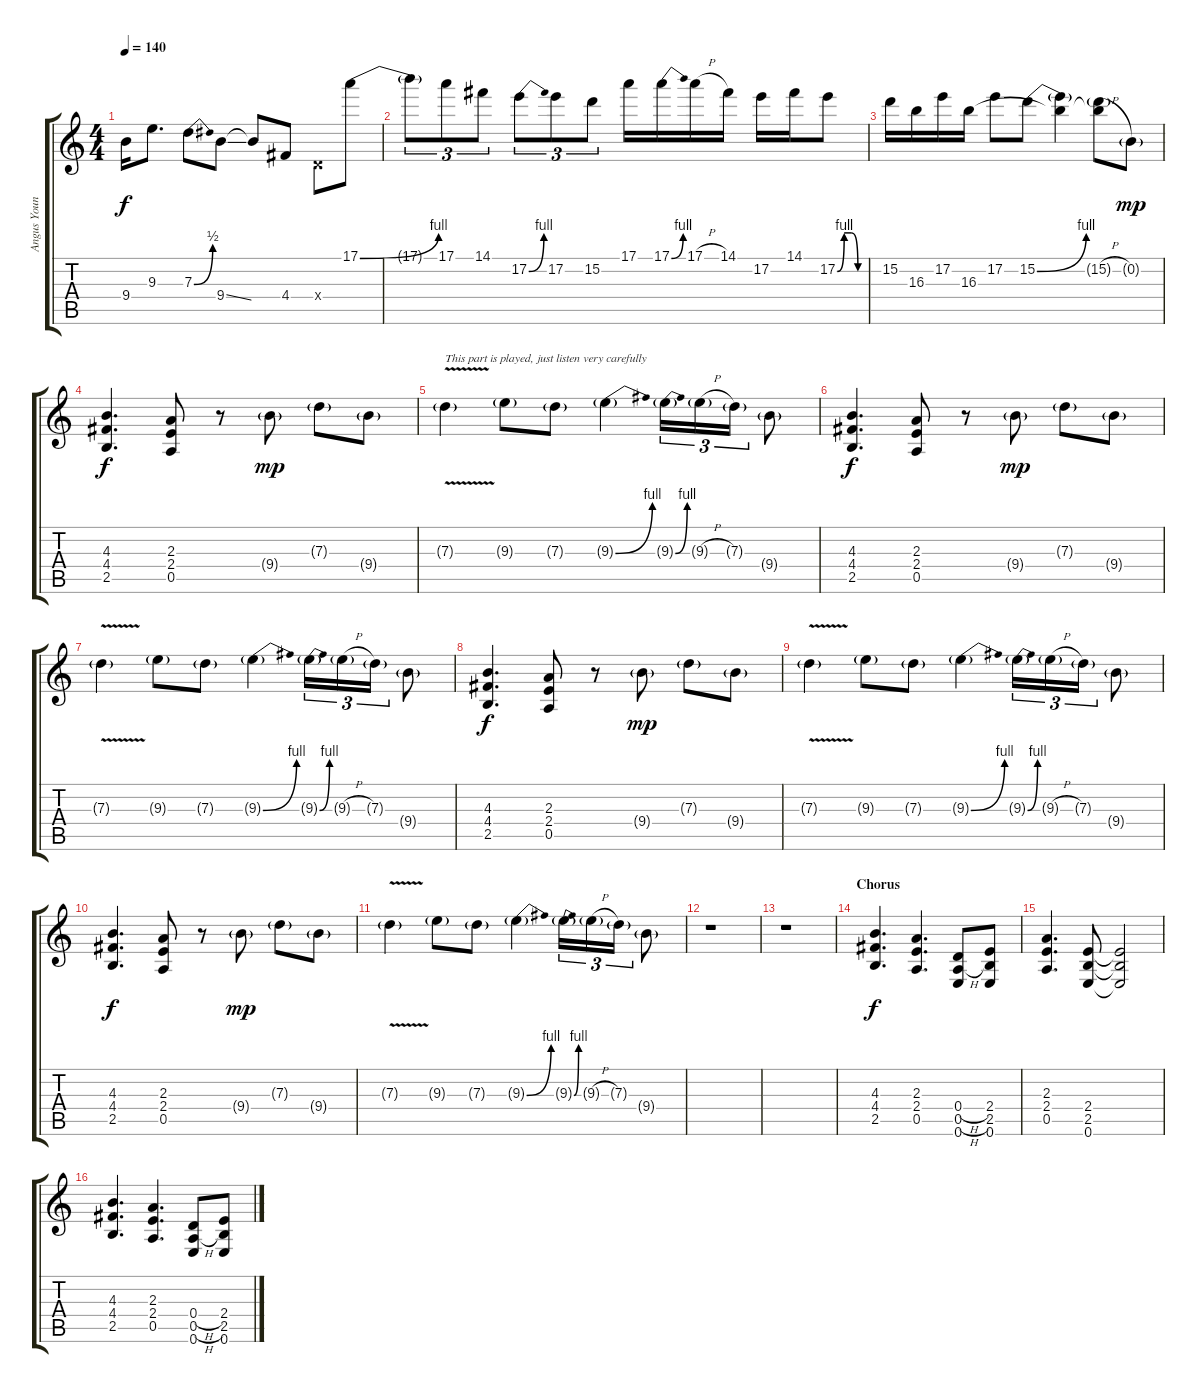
\track ("Angus Young - Lead Guitar" "Angus Youn") {instrument distortionguitar}
\staff {score tabs}
\tuning (E4 B3 G3 D3 A2 E2) {hide}
\ts (4 4)
\tempo 140
\clef g2
\ks c
9.4.16{dy f} 9.3.8{d} 7.3{be (bend 0 0 60 2)}.8 9.4{ss}.8 9.4{t}.8 4.4.8 0.4{x}.8 17.1{be (bend 0 0 60 4)}.8 |
17.1{t}.8{tu (3 2)} 17.1.8{tu (3 2)} 14.1.8{tu (3 2)} 17.2{be (bend 0 0 60 4)}.8{tu (3 2)} 17.2.8{tu (3 2)} 15.2.8{tu (3 2)} 17.1.16 17.1{be (bend 0 0 60 4)}.16 17.1{h}.16 14.1.16 17.2.16 14.1.16 17.2{be (custom 0 0 15 4 30 4 45 0 60 0)}.8 |
15.2.16 16.3.16 17.2.16 16.3.16 17.2.8 15.2{be (bend 0 0 60 4)}.8 (15.2{t} 16.3{t}).4 (15.2{h g} 16.3{t}).8 0.2{g}.8{dy mp} |
(4.3 4.4 2.5).4{d dy f} (2.3 2.4 0.5).8 r.8 9.4{g}.8{dy mp} 7.3{g}.8 9.4{g}.8 |
7.3{v g}.4{txt "This part is played, just listen very carefully"} 9.3{g}.8 7.3{g}.8 9.3{be (bend 0 0 60 4) g}.4 9.3{be (bend 0 0 60 4) g}.16{tu (3 2)} 9.3{h g}.16{tu (3 2)} 7.3{g}.16{tu (3 2)} 9.4{g}.8 |
(4.3 4.4 2.5).4{d dy f} (2.3 2.4 0.5).8 r.8 9.4{g}.8{dy mp} 7.3{g}.8 9.4{g}.8 |
7.3{v g}.4 9.3{g}.8 7.3{g}.8 9.3{be (bend 0 0 60 4) g}.4 9.3{be (bend 0 0 60 4) g}.16{tu (3 2)} 9.3{h g}.16{tu (3 2)} 7.3{g}.16{tu (3 2)} 9.4{g}.8 |
(4.3 4.4 2.5).4{d dy f} (2.3 2.4 0.5).8 r.8 9.4{g}.8{dy mp} 7.3{g}.8 9.4{g}.8 |
7.3{v g}.4 9.3{g}.8 7.3{g}.8 9.3{be (bend 0 0 60 4) g}.4 9.3{be (bend 0 0 60 4) g}.16{tu (3 2)} 9.3{h g}.16{tu (3 2)} 7.3{g}.16{tu (3 2)} 9.4{g}.8 |
(4.3 4.4 2.5).4{d dy f} (2.3 2.4 0.5).8 r.8 9.4{g}.8{dy mp} 7.3{g}.8 9.4{g}.8 |
7.3{v g}.4 9.3{g}.8 7.3{g}.8 9.3{be (bend 0 0 60 4) g}.4 9.3{be (bend 0 0 60 4) g}.16{tu (3 2)} 9.3{h g}.16{tu (3 2)} 7.3{g}.16{tu (3 2)} 9.4{g}.8 |
r.1 |
r.1 |
\section ("" "Chorus")
(4.3 4.4 2.5).4{d dy f} (2.3 2.4 0.5).4{d} (0.4{h} 0.5{h} 0.6).8 (2.4 2.5 0.6).8 |
(2.3 2.4 0.5).4{d} (2.4 2.5 0.6).8 (2.4{t} 2.5{t} 0.6{t}).2 |
(4.3 4.4 2.5).4{d} (2.3 2.4 0.5).4{d} (0.4{h} 0.5{h} 0.6).8 (2.4 2.5 0.6).8
